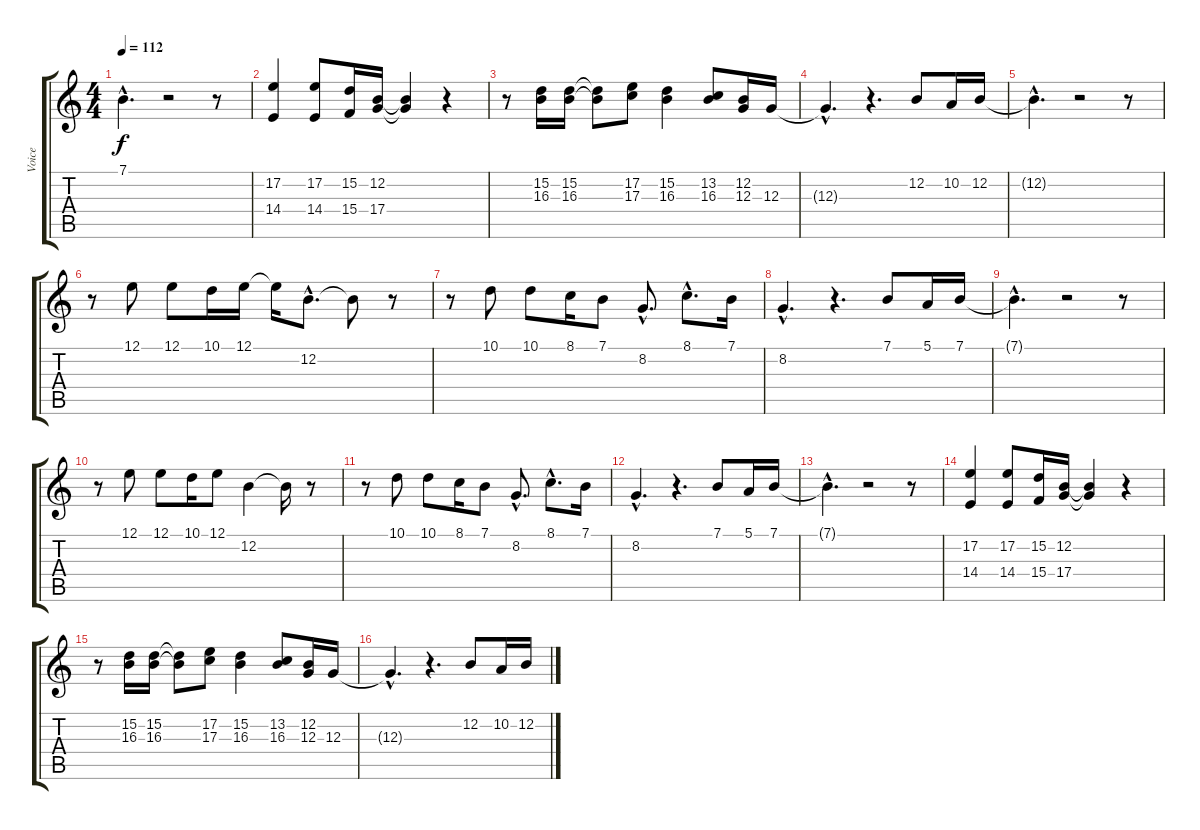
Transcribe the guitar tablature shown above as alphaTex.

\track ("Voice" "Voice") {instrument flute}
\staff {score tabs}
\tuning (E4 B3 G3 D3 A2 E2) {hide}
\ts (4 4)
\tempo 112
\clef g2
\ks c
7.1{hac t}.4{d dy f} r.2 r.8 |
(17.2 14.4).4 (17.2 14.4).8 (15.2 15.4).16 (12.2 17.4).16 (12.2{t} 17.4{t}).4 r.4 |
r.8 (15.2 16.3).16 (15.2 16.3).16 (15.2{t} 16.3{t}).8 (17.2 17.3).8 (15.2 16.3).4 (13.2 16.3).8 (12.2 12.3).16 12.3.16 |
12.3{hac t}.4{d} r.4{d} 12.2.8 10.2.16 12.2.16 |
12.2{hac t}.4{d} r.2 r.8 |
r.8 12.1.8 12.1.8 10.1.16 12.1.16 12.1{t}.16 12.2{hac}.8{d} 12.2{t}.8 r.8 |
r.8 10.1.8 10.1.8 8.1.16 7.1.8 8.2{hac}.8{d} 8.1{hac}.8{d} 7.1.16 |
8.2{hac}.4{d} r.4{d} 7.1.8 5.1.16 7.1.16 |
7.1{hac t}.4{d} r.2 r.8 |
r.8 12.1.8 12.1.8 10.1.16 12.1.8 12.2.4 12.2{t}.16 r.8 |
r.8 10.1.8 10.1.8 8.1.16 7.1.8 8.2{hac}.8{d} 8.1{hac}.8{d} 7.1.16 |
8.2{hac}.4{d} r.4{d} 7.1.8 5.1.16 7.1.16 |
7.1{hac t}.4{d} r.2 r.8 |
(17.2 14.4).4 (17.2 14.4).8 (15.2 15.4).16 (12.2 17.4).16 (12.2{t} 17.4{t}).4 r.4 |
r.8 (15.2 16.3).16 (15.2 16.3).16 (15.2{t} 16.3{t}).8 (17.2 17.3).8 (15.2 16.3).4 (13.2 16.3).8 (12.2 12.3).16 12.3.16 |
12.3{hac t}.4{d} r.4{d} 12.2.8 10.2.16 12.2.16
